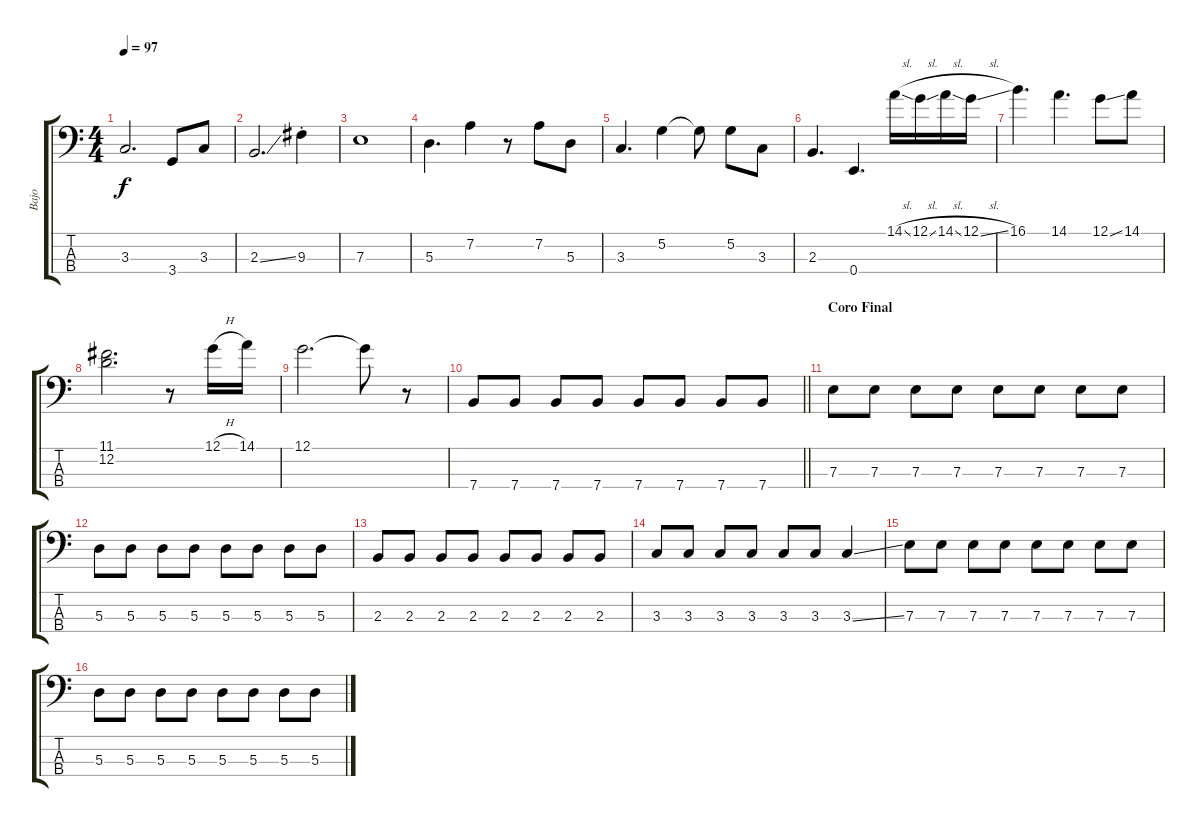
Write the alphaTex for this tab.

\track ("Bajo" "Bajo") {instrument electricbassfinger}
\staff {score tabs}
\tuning (G2 D2 A1 E1) {hide}
\ts (4 4)
\tempo 97
\clef f4
\ks c
3.3.2{d dy f} 3.4.8 3.3.8 |
2.3{ss}.2{d} 9.3{st}.4 |
7.3.1 |
5.3.4{d} 7.2.4 r.8 7.2.8 5.3.8 |
3.3.4{d} 5.2.4 5.2{t}.8 5.2.8 3.3.8 |
2.3.4{d} 0.4.4{d} 14.1{sl}.16 12.1{sl}.16 14.1{sl}.16 12.1{sl}.16 |
16.1.4{d} 14.1.4{d} 12.1{ss}.8 14.1.8 |
(11.1 12.2).2{d} r.8 12.1{h}.16 14.1.16 |
12.1.2{d} 12.1{t}.8 r.8 |
\barLineRight lightlight
7.4.8 7.4.8 7.4.8 7.4.8 7.4.8 7.4.8 7.4.8 7.4.8 |
\section ("" "Coro Final")
7.3.8 7.3.8 7.3.8 7.3.8 7.3.8 7.3.8 7.3.8 7.3.8 |
5.3.8 5.3.8 5.3.8 5.3.8 5.3.8 5.3.8 5.3.8 5.3.8 |
2.3.8 2.3.8 2.3.8 2.3.8 2.3.8 2.3.8 2.3.8 2.3.8 |
3.3.8 3.3.8 3.3.8 3.3.8 3.3.8 3.3.8 3.3{ss}.4 |
7.3.8 7.3.8 7.3.8 7.3.8 7.3.8 7.3.8 7.3.8 7.3.8 |
5.3.8 5.3.8 5.3.8 5.3.8 5.3.8 5.3.8 5.3.8 5.3.8
